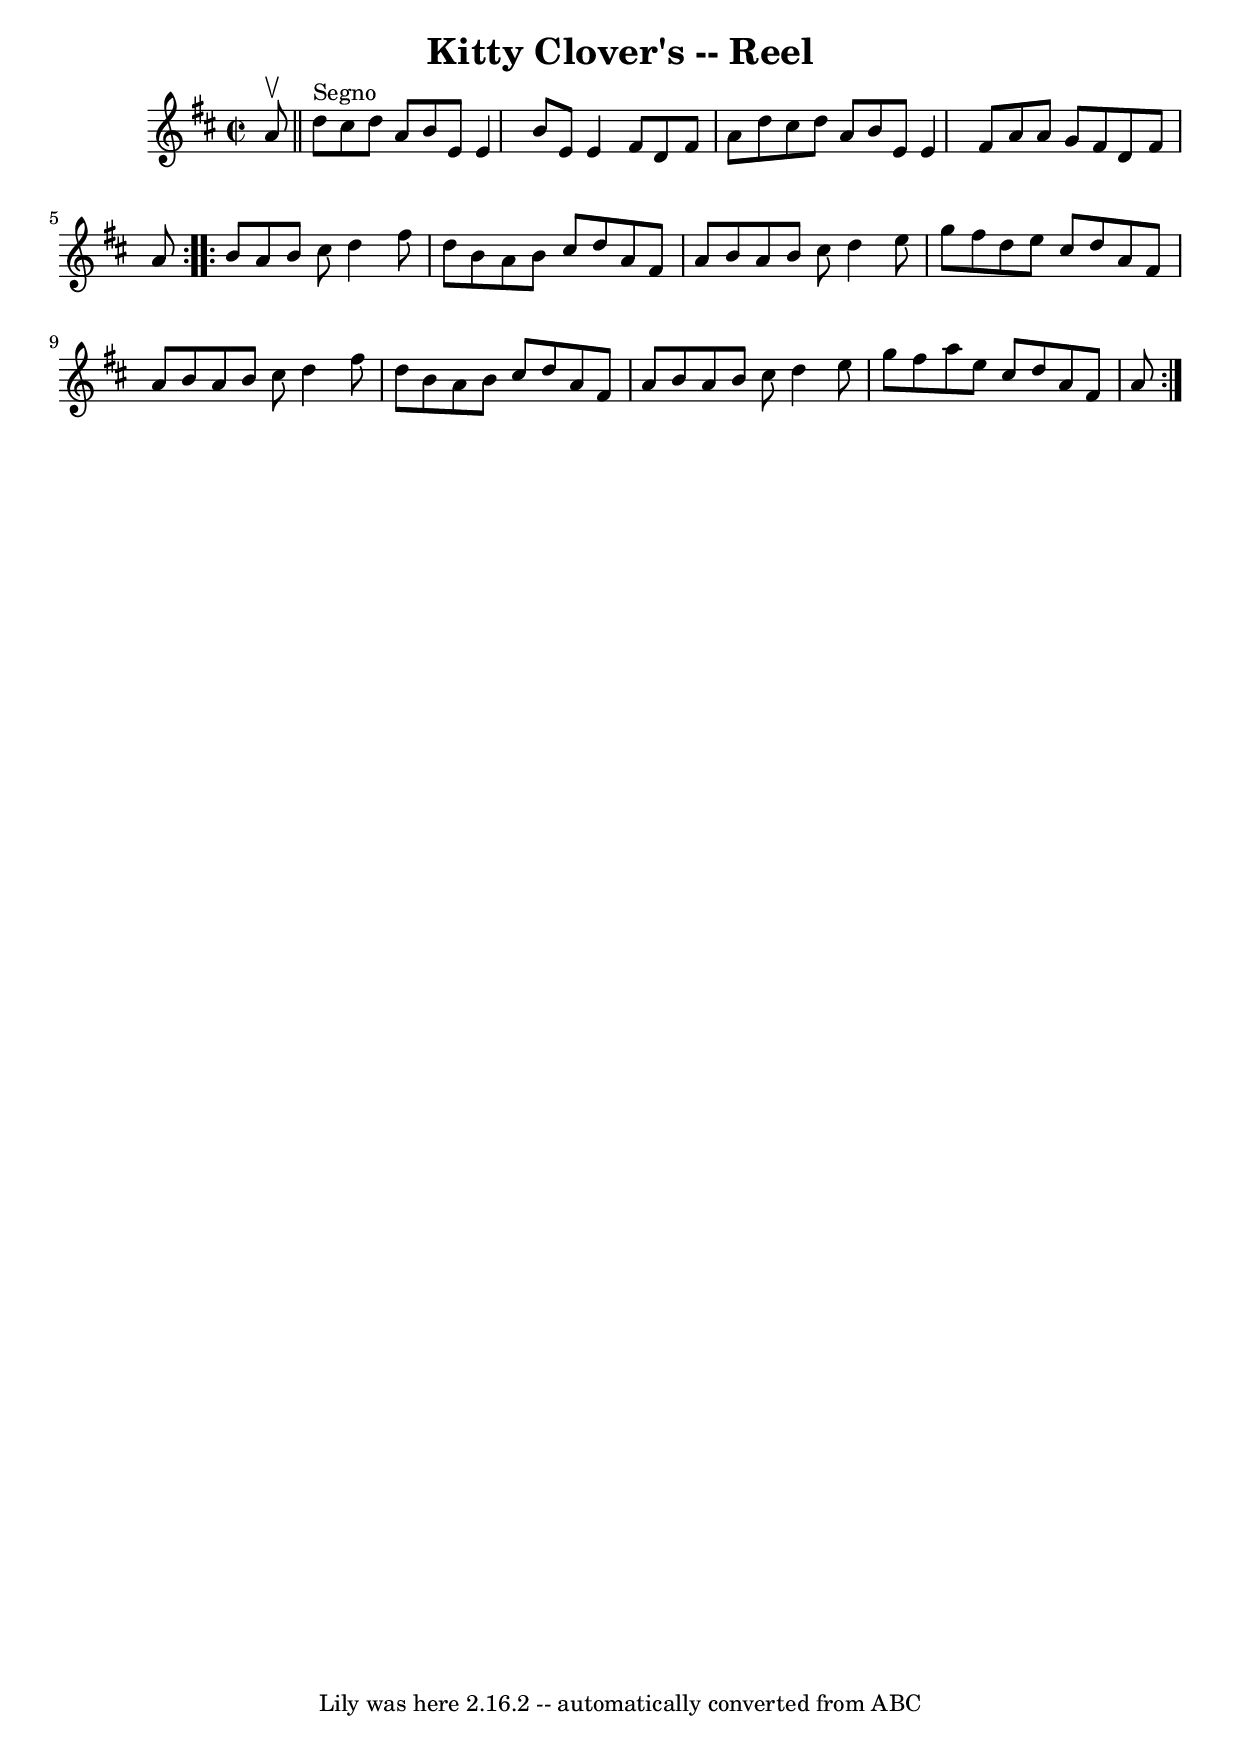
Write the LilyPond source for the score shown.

\version "2.16.2"
\include "Mammoth.ily"
\header {
  %% book = "Ryan's Mammoth Collection"
  crossRefNumber = "1"
  footnotes = ""
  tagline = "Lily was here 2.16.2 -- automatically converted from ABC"
  title = "Kitty Clover's -- Reel"

}
voicedefault =  {



  \repeat volta 2 {

    \override Staff.TimeSignature #'style = #'C
    \time 2/2 
    \key d \major
    a'8^\upbow   \bar "||" d''8^"Segno" cis''8   
    d''8 a'8 b'8 e'8 e'4  |
    b'8 e'8 e'4 fis'8 d'8 
    fis'8 a'8  |
    d''8 cis''8 d''8 a'8 b'8 e'8 e'4  
    |
    fis'8 a'8 a'8 g'8 fis'8 d'8 fis'8 a'8  

  } 
  \repeat volta 2 {
    b'8 a'8 b'8 cis''8 d''4 fis''8 d''8  
    |
    b'8 a'8 b'8 cis''8 d''8 a'8 fis'8 a'8  |
    
    b'8 a'8 b'8 cis''8 d''4 e''8 g''8  |
    fis''8    
    d''8 e''8 cis''8 d''8 a'8 fis'8 a'8  |
    b'8 a'8  
    b'8 cis''8 d''4 fis''8 d''8  |
    b'8 a'8 b'8    
    cis''8 d''8 a'8 fis'8 a'8  |
    b'8 a'8 b'8 cis''8   
    d''4 e''8 g''8  |
    fis''8 a''8 e''8 cis''8 d''8    
    a'8 fis'8 a'8    
  }   

}

\score{
  <<

    \context Staff="default"
    {
      \voicedefault 
      
    }

  >>
  \layout {
    
  }
  \midi {
  }

}
